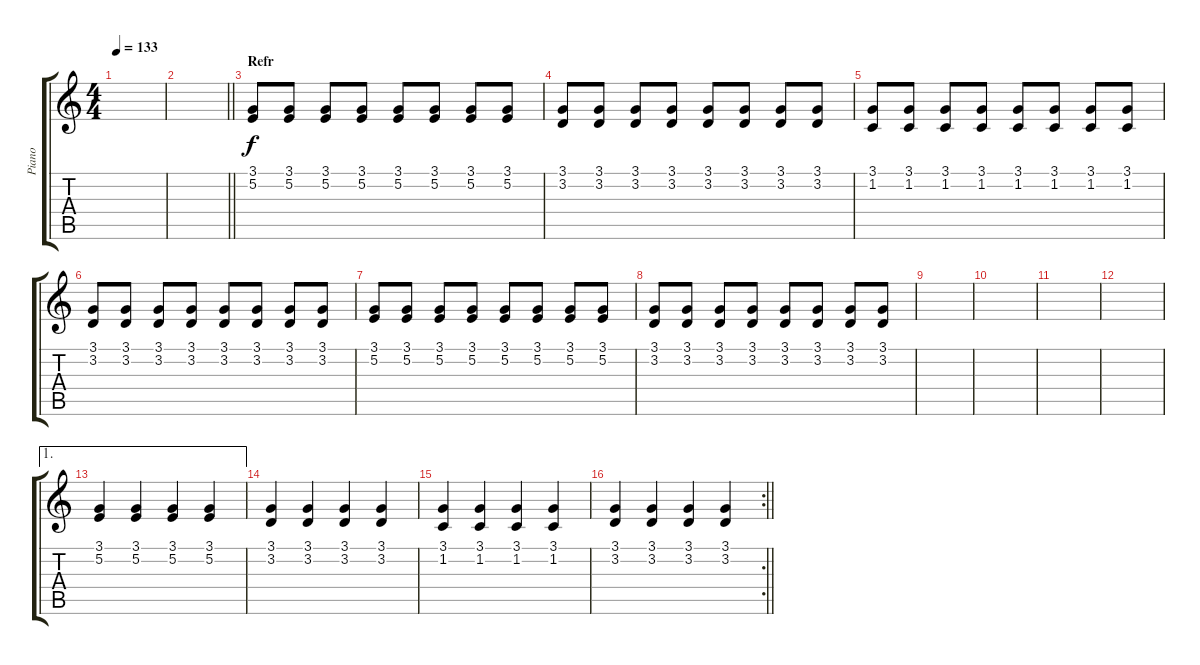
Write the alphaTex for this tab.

\track ("Piano " "Piano ") {instrument acousticgrandpiano}
\staff {score tabs}
\tuning (E4 B3 G3 D3 A2 E2) {hide}
\ts (4 4)
\tempo 133
\clef g2
\ks c
|
\barLineRight lightlight
|
\section ("" "Refr")
(3.1 5.2).8 (3.1 5.2).8 (3.1 5.2).8 (3.1 5.2).8 (3.1 5.2).8 (3.1 5.2).8 (3.1 5.2).8 (3.1 5.2).8 |
(3.1 3.2).8 (3.1 3.2).8 (3.1 3.2).8 (3.1 3.2).8 (3.1 3.2).8 (3.1 3.2).8 (3.1 3.2).8 (3.1 3.2).8 |
(3.1 1.2).8 (3.1 1.2).8 (3.1 1.2).8 (3.1 1.2).8 (3.1 1.2).8 (3.1 1.2).8 (3.1 1.2).8 (3.1 1.2).8 |
(3.1 3.2).8 (3.1 3.2).8 (3.1 3.2).8 (3.1 3.2).8 (3.1 3.2).8 (3.1 3.2).8 (3.1 3.2).8 (3.1 3.2).8 |
(3.1 5.2).8 (3.1 5.2).8 (3.1 5.2).8 (3.1 5.2).8 (3.1 5.2).8 (3.1 5.2).8 (3.1 5.2).8 (3.1 5.2).8 |
(3.1 3.2).8 (3.1 3.2).8 (3.1 3.2).8 (3.1 3.2).8 (3.1 3.2).8 (3.1 3.2).8 (3.1 3.2).8 (3.1 3.2).8 |
|
|
|
|
\ae 1
(3.1 5.2).4 (3.1 5.2).4 (3.1 5.2).4 (3.1 5.2).4 |
(3.1 3.2).4 (3.1 3.2).4 (3.1 3.2).4 (3.1 3.2).4 |
(3.1 1.2).4 (3.1 1.2).4 (3.1 1.2).4 (3.1 1.2).4 |
\rc 2
\barLineRight lightlight
(3.1 3.2).4 (3.1 3.2).4 (3.1 3.2).4 (3.1 3.2).4
